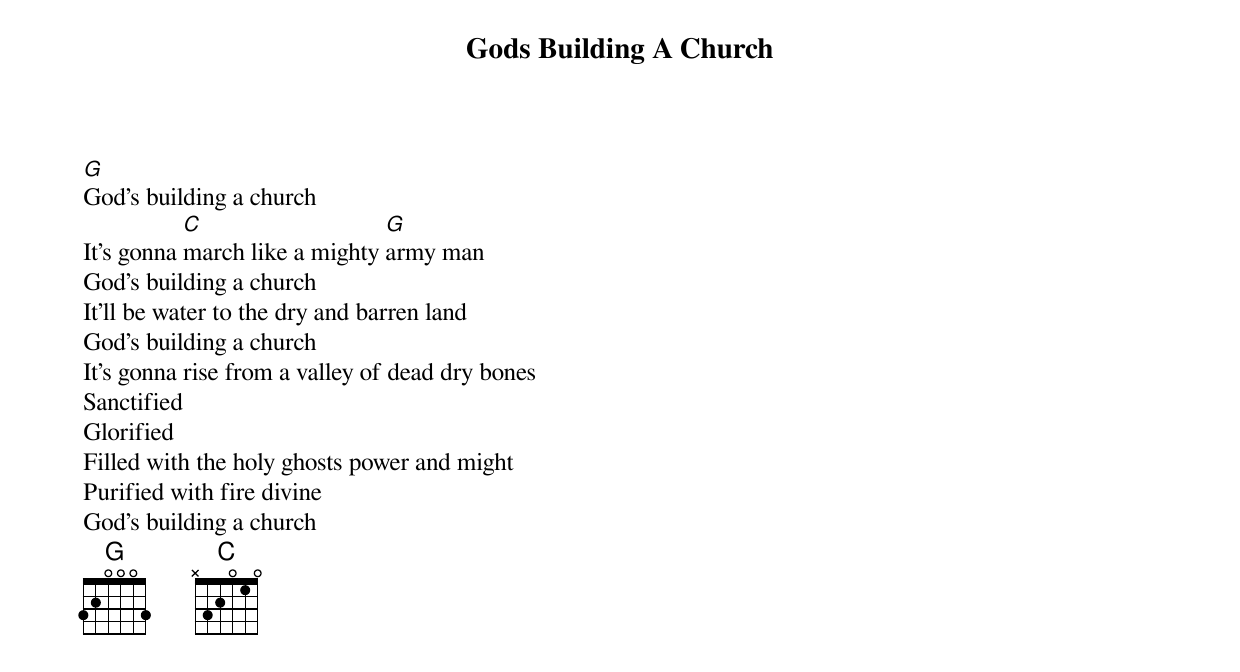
{title: Gods Building A Church}
{subtitle: }
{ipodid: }

[G]God's building a church
It's gonna [C]march like a mighty [G]army man
God's building a church
It'll be water to the dry and barren land
God's building a church
It's gonna rise from a valley of dead dry bones
Sanctified
Glorified
Filled with the holy ghosts power and might
Purified with fire divine
God's building a church
